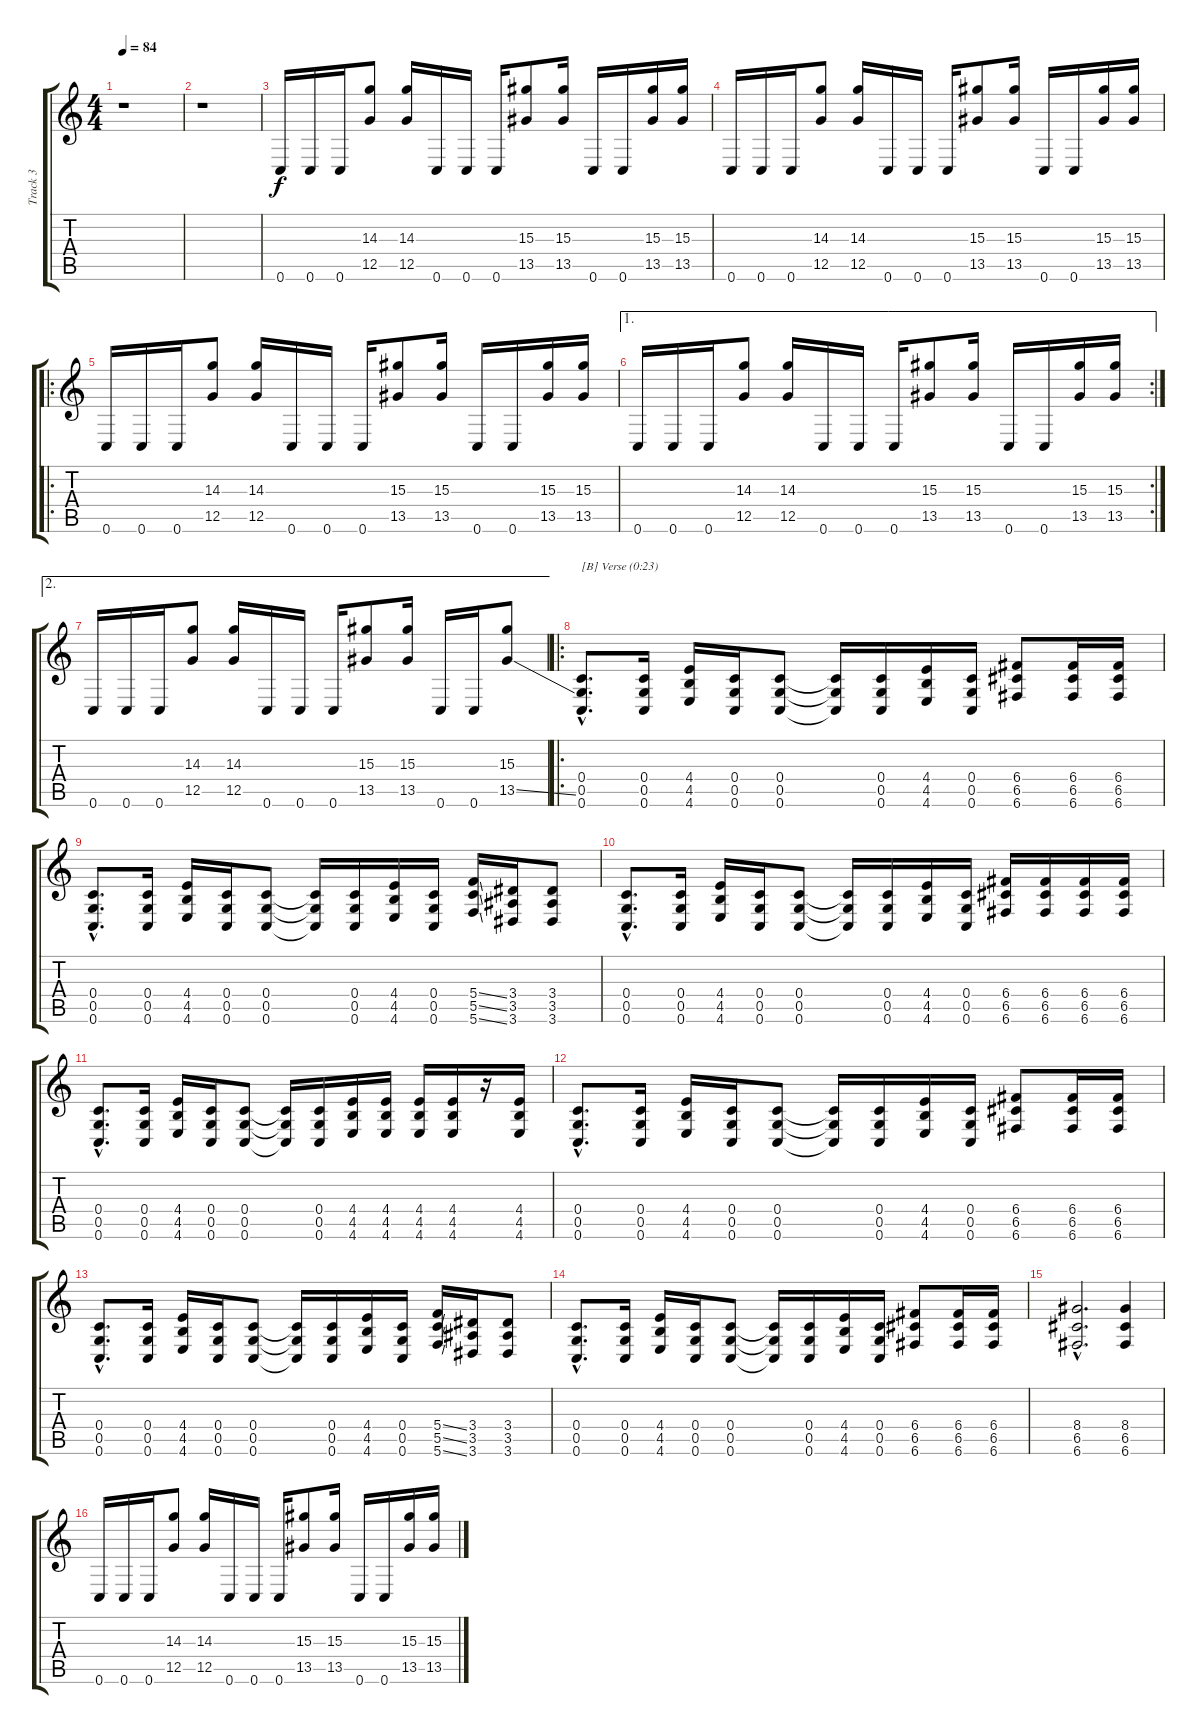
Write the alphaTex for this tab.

\track ("Track 3" "Track 3") {instrument overdrivenguitar}
\staff {score tabs}
\tuning (D4 A3 F3 C3 G2 C2) {hide}
\ts (4 4)
\tempo 84
\clef g2
\ks c
r.1{dy f instrument overdrivenguitar} |
r.1 |
0.6.16 0.6.16 0.6.16 (14.3 12.5).8 (14.3 12.5).16 0.6.16 0.6.16 0.6.16 (15.3 13.5).8 (15.3 13.5).16 0.6.16 0.6.16 (15.3 13.5).16 (15.3 13.5).16 |
0.6.16 0.6.16 0.6.16 (14.3 12.5).8 (14.3 12.5).16 0.6.16 0.6.16 0.6.16 (15.3 13.5).8 (15.3 13.5).16 0.6.16 0.6.16 (15.3 13.5).16 (15.3 13.5).16 |
\ro
0.6.16 0.6.16 0.6.16 (14.3 12.5).8 (14.3 12.5).16 0.6.16 0.6.16 0.6.16 (15.3 13.5).8 (15.3 13.5).16 0.6.16 0.6.16 (15.3 13.5).16 (15.3 13.5).16 |
\ae 1
\rc 2
0.6.16 0.6.16 0.6.16 (14.3 12.5).8 (14.3 12.5).16 0.6.16 0.6.16 0.6.16 (15.3 13.5).8 (15.3 13.5).16 0.6.16 0.6.16 (15.3 13.5).16 (15.3 13.5).16 |
\ae 2
0.6.16 0.6.16 0.6.16 (14.3 12.5).8 (14.3 12.5).16 0.6.16 0.6.16 0.6.16 (15.3 13.5).8 (15.3 13.5).16 0.6.16 0.6.16 (15.3 13.5{ss}).8 |
\ro
(0.4{hac} 0.5{hac} 0.6{hac}).8{d txt "[B] Verse (0:23)"} (0.4 0.5 0.6).16 (4.4 4.5 4.6).16 (0.4 0.5 0.6).16 (0.4 0.5 0.6).8 (0.4{t} 0.5{t} 0.6{t}).16 (0.4 0.5 0.6).16 (4.4 4.5 4.6).16 (0.4 0.5 0.6).16 (6.4 6.5 6.6).8 (6.4 6.5 6.6).16 (6.4 6.5 6.6).16 |
(0.4{hac} 0.5{hac} 0.6{hac}).8{d} (0.4 0.5 0.6).16 (4.4 4.5 4.6).16 (0.4 0.5 0.6).16 (0.4 0.5 0.6).8 (0.4{t} 0.5{t} 0.6{t}).16 (0.4 0.5 0.6).16 (4.4 4.5 4.6).16 (0.4 0.5 0.6).16 (5.4{ss} 5.5{ss} 5.6{ss}).16 (3.4 3.5 3.6).16 (3.4 3.5 3.6).8 |
(0.4{hac} 0.5{hac} 0.6{hac}).8{d} (0.4 0.5 0.6).16 (4.4 4.5 4.6).16 (0.4 0.5 0.6).16 (0.4 0.5 0.6).8 (0.4{t} 0.5{t} 0.6{t}).16 (0.4 0.5 0.6).16 (4.4 4.5 4.6).16 (0.4 0.5 0.6).16 (6.4 6.5 6.6).16 (6.4 6.5 6.6).16 (6.4 6.5 6.6).16 (6.4 6.5 6.6).16 |
(0.4{hac} 0.5{hac} 0.6{hac}).8{d} (0.4 0.5 0.6).16 (4.4 4.5 4.6).16 (0.4 0.5 0.6).16 (0.4 0.5 0.6).8 (0.4{t} 0.5{t} 0.6{t}).16 (0.4 0.5 0.6).16 (4.4 4.5 4.6).16 (4.4 4.5 4.6).16 (4.4 4.5 4.6).16 (4.4 4.5 4.6).16 r.16 (4.4 4.5 4.6).16 |
(0.4{hac} 0.5{hac} 0.6{hac}).8{d} (0.4 0.5 0.6).16 (4.4 4.5 4.6).16 (0.4 0.5 0.6).16 (0.4 0.5 0.6).8 (0.4{t} 0.5{t} 0.6{t}).16 (0.4 0.5 0.6).16 (4.4 4.5 4.6).16 (0.4 0.5 0.6).16 (6.4 6.5 6.6).8 (6.4 6.5 6.6).16 (6.4 6.5 6.6).16 |
(0.4{hac} 0.5{hac} 0.6{hac}).8{d} (0.4 0.5 0.6).16 (4.4 4.5 4.6).16 (0.4 0.5 0.6).16 (0.4 0.5 0.6).8 (0.4{t} 0.5{t} 0.6{t}).16 (0.4 0.5 0.6).16 (4.4 4.5 4.6).16 (0.4 0.5 0.6).16 (5.4{ss} 5.5{ss} 5.6{ss}).16 (3.4 3.5 3.6).16 (3.4 3.5 3.6).8 |
(0.4{hac} 0.5{hac} 0.6{hac}).8{d} (0.4 0.5 0.6).16 (4.4 4.5 4.6).16 (0.4 0.5 0.6).16 (0.4 0.5 0.6).8 (0.4{t} 0.5{t} 0.6{t}).16 (0.4 0.5 0.6).16 (4.4 4.5 4.6).16 (0.4 0.5 0.6).16 (6.4 6.5 6.6).8 (6.4 6.5 6.6).16 (6.4 6.5 6.6).16 |
(8.4{hac} 6.5{hac} 6.6{hac}).2{d} (8.4 6.5 6.6).4 |
0.6.16 0.6.16 0.6.16 (14.3 12.5).8 (14.3 12.5).16 0.6.16 0.6.16 0.6.16 (15.3 13.5).8 (15.3 13.5).16 0.6.16 0.6.16 (15.3 13.5).16 (15.3 13.5).16
